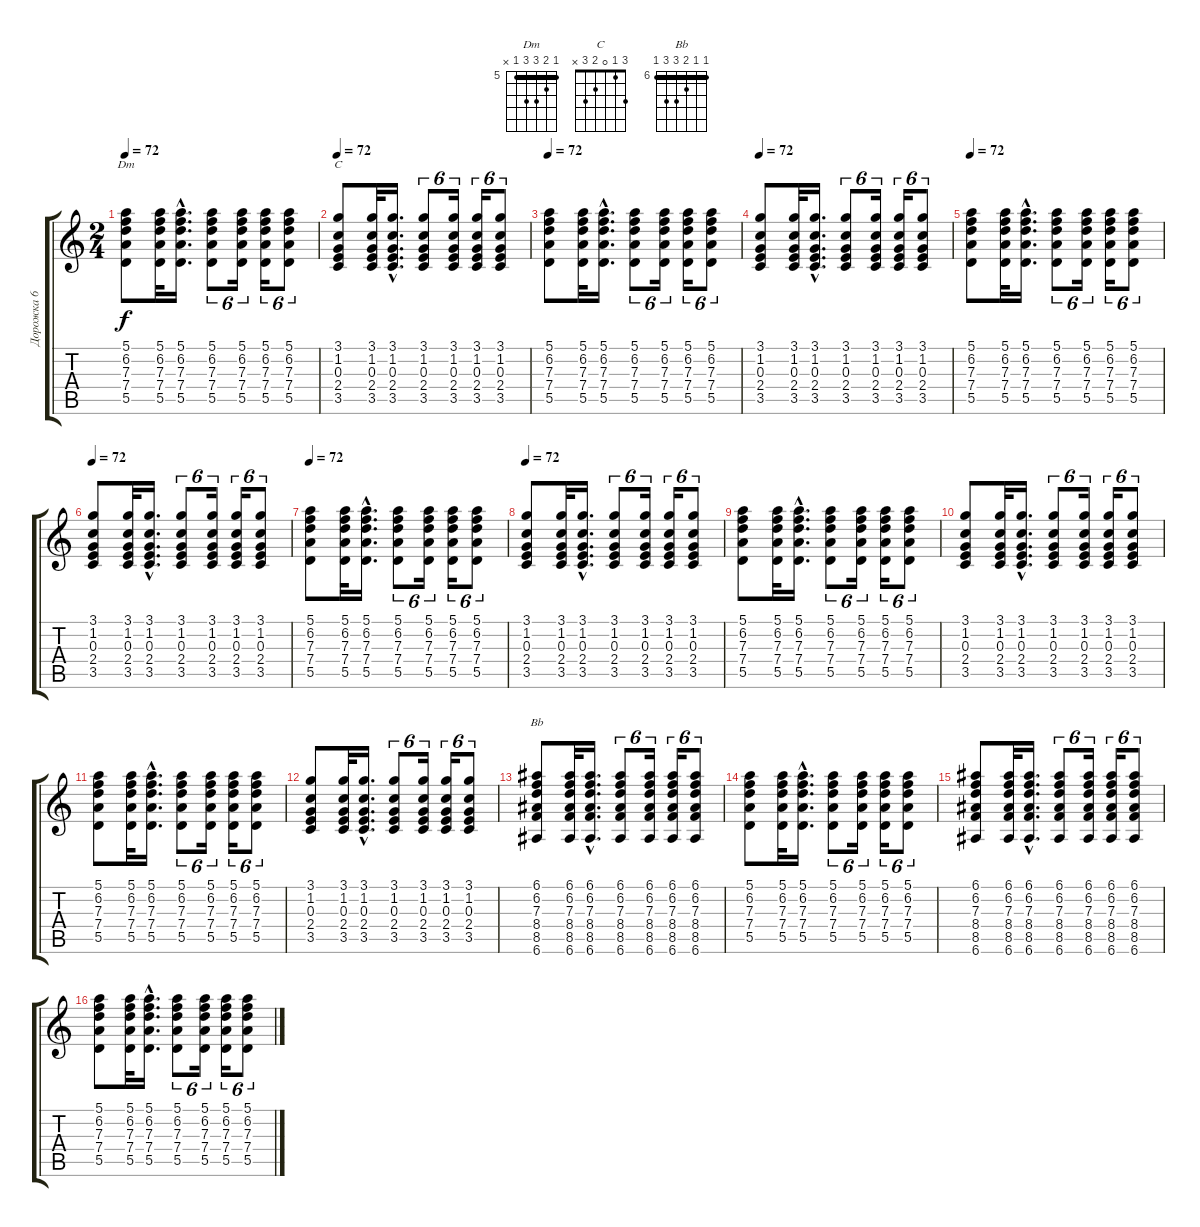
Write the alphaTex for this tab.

\track ("Дорожка 6" "Дорожка 6") {instrument acousticguitarnylon}
\staff {score tabs}
\tuning (E4 B3 G3 D3 A2 E2) {hide}
\chord ("Dm" 5 6 7 7 5 x) {firstfret 5 barre 5}
\chord ("C" 3 1 0 2 3 x)
\chord ("Bb" 6 6 7 8 8 6) {firstfret 6 barre 6}
\ts (2 4)
\tempo 72
\clef g2
\ks c
(5.1 6.2 7.3 7.4 5.5).8{ch "Dm" dy f} (5.1 6.2 7.3 7.4 5.5).32 (5.1{hac} 6.2{hac} 7.3{hac} 7.4{hac} 5.5{hac}).16{d} (5.1 6.2 7.3 7.4 5.5).8{tu (6 4)} (5.1 6.2 7.3 7.4 5.5).16{tu (6 4)} (5.1 6.2 7.3 7.4 5.5).16{tu (6 4)} (5.1 6.2 7.3 7.4 5.5).8{tu (6 4)} |
\tempo 72
(3.1 1.2 0.3 2.4 3.5).8{ch "C"} (3.1 1.2 0.3 2.4 3.5).32 (3.1{hac} 1.2{hac} 0.3{hac} 2.4{hac} 3.5{hac}).16{d} (3.1 1.2 0.3 2.4 3.5).8{tu (6 4)} (3.1 1.2 0.3 2.4 3.5).16{tu (6 4)} (3.1 1.2 0.3 2.4 3.5).16{tu (6 4)} (3.1 1.2 0.3 2.4 3.5).8{tu (6 4)} |
\tempo 72
(5.1 6.2 7.3 7.4 5.5).8 (5.1 6.2 7.3 7.4 5.5).32 (5.1{hac} 6.2{hac} 7.3{hac} 7.4{hac} 5.5{hac}).16{d} (5.1 6.2 7.3 7.4 5.5).8{tu (6 4)} (5.1 6.2 7.3 7.4 5.5).16{tu (6 4)} (5.1 6.2 7.3 7.4 5.5).16{tu (6 4)} (5.1 6.2 7.3 7.4 5.5).8{tu (6 4)} |
\tempo 72
(3.1 1.2 0.3 2.4 3.5).8 (3.1 1.2 0.3 2.4 3.5).32 (3.1{hac} 1.2{hac} 0.3{hac} 2.4{hac} 3.5{hac}).16{d} (3.1 1.2 0.3 2.4 3.5).8{tu (6 4)} (3.1 1.2 0.3 2.4 3.5).16{tu (6 4)} (3.1 1.2 0.3 2.4 3.5).16{tu (6 4)} (3.1 1.2 0.3 2.4 3.5).8{tu (6 4)} |
\tempo 72
(5.1 6.2 7.3 7.4 5.5).8 (5.1 6.2 7.3 7.4 5.5).32 (5.1{hac} 6.2{hac} 7.3{hac} 7.4{hac} 5.5{hac}).16{d} (5.1 6.2 7.3 7.4 5.5).8{tu (6 4)} (5.1 6.2 7.3 7.4 5.5).16{tu (6 4)} (5.1 6.2 7.3 7.4 5.5).16{tu (6 4)} (5.1 6.2 7.3 7.4 5.5).8{tu (6 4)} |
\tempo 72
(3.1 1.2 0.3 2.4 3.5).8 (3.1 1.2 0.3 2.4 3.5).32 (3.1{hac} 1.2{hac} 0.3{hac} 2.4{hac} 3.5{hac}).16{d} (3.1 1.2 0.3 2.4 3.5).8{tu (6 4)} (3.1 1.2 0.3 2.4 3.5).16{tu (6 4)} (3.1 1.2 0.3 2.4 3.5).16{tu (6 4)} (3.1 1.2 0.3 2.4 3.5).8{tu (6 4)} |
\tempo 72
(5.1 6.2 7.3 7.4 5.5).8 (5.1 6.2 7.3 7.4 5.5).32 (5.1{hac} 6.2{hac} 7.3{hac} 7.4{hac} 5.5{hac}).16{d} (5.1 6.2 7.3 7.4 5.5).8{tu (6 4)} (5.1 6.2 7.3 7.4 5.5).16{tu (6 4)} (5.1 6.2 7.3 7.4 5.5).16{tu (6 4)} (5.1 6.2 7.3 7.4 5.5).8{tu (6 4)} |
\tempo 72
(3.1 1.2 0.3 2.4 3.5).8 (3.1 1.2 0.3 2.4 3.5).32 (3.1{hac} 1.2{hac} 0.3{hac} 2.4{hac} 3.5{hac}).16{d} (3.1 1.2 0.3 2.4 3.5).8{tu (6 4)} (3.1 1.2 0.3 2.4 3.5).16{tu (6 4)} (3.1 1.2 0.3 2.4 3.5).16{tu (6 4)} (3.1 1.2 0.3 2.4 3.5).8{tu (6 4)} |
(5.1 6.2 7.3 7.4 5.5).8 (5.1 6.2 7.3 7.4 5.5).32 (5.1{hac} 6.2{hac} 7.3{hac} 7.4{hac} 5.5{hac}).16{d} (5.1 6.2 7.3 7.4 5.5).8{tu (6 4)} (5.1 6.2 7.3 7.4 5.5).16{tu (6 4)} (5.1 6.2 7.3 7.4 5.5).16{tu (6 4)} (5.1 6.2 7.3 7.4 5.5).8{tu (6 4)} |
(3.1 1.2 0.3 2.4 3.5).8 (3.1 1.2 0.3 2.4 3.5).32 (3.1{hac} 1.2{hac} 0.3{hac} 2.4{hac} 3.5{hac}).16{d} (3.1 1.2 0.3 2.4 3.5).8{tu (6 4)} (3.1 1.2 0.3 2.4 3.5).16{tu (6 4)} (3.1 1.2 0.3 2.4 3.5).16{tu (6 4)} (3.1 1.2 0.3 2.4 3.5).8{tu (6 4)} |
(5.1 6.2 7.3 7.4 5.5).8 (5.1 6.2 7.3 7.4 5.5).32 (5.1{hac} 6.2{hac} 7.3{hac} 7.4{hac} 5.5{hac}).16{d} (5.1 6.2 7.3 7.4 5.5).8{tu (6 4)} (5.1 6.2 7.3 7.4 5.5).16{tu (6 4)} (5.1 6.2 7.3 7.4 5.5).16{tu (6 4)} (5.1 6.2 7.3 7.4 5.5).8{tu (6 4)} |
(3.1 1.2 0.3 2.4 3.5).8 (3.1 1.2 0.3 2.4 3.5).32 (3.1{hac} 1.2{hac} 0.3{hac} 2.4{hac} 3.5{hac}).16{d} (3.1 1.2 0.3 2.4 3.5).8{tu (6 4)} (3.1 1.2 0.3 2.4 3.5).16{tu (6 4)} (3.1 1.2 0.3 2.4 3.5).16{tu (6 4)} (3.1 1.2 0.3 2.4 3.5).8{tu (6 4)} |
(6.1 6.2 7.3 8.4 8.5 6.6).8{ch "Bb"} (6.1 6.2 7.3 8.4 8.5 6.6).32 (6.1{hac} 6.2{hac} 7.3{hac} 8.4{hac} 8.5{hac} 6.6{hac}).16{d} (6.1 6.2 7.3 8.4 8.5 6.6).8{tu (6 4)} (6.1 6.2 7.3 8.4 8.5 6.6).16{tu (6 4)} (6.1 6.2 7.3 8.4 8.5 6.6).16{tu (6 4)} (6.1 6.2 7.3 8.4 8.5 6.6).8{tu (6 4)} |
(5.1 6.2 7.3 7.4 5.5).8 (5.1 6.2 7.3 7.4 5.5).32 (5.1{hac} 6.2{hac} 7.3{hac} 7.4{hac} 5.5{hac}).16{d} (5.1 6.2 7.3 7.4 5.5).8{tu (6 4)} (5.1 6.2 7.3 7.4 5.5).16{tu (6 4)} (5.1 6.2 7.3 7.4 5.5).16{tu (6 4)} (5.1 6.2 7.3 7.4 5.5).8{tu (6 4)} |
(6.1 6.2 7.3 8.4 8.5 6.6).8 (6.1 6.2 7.3 8.4 8.5 6.6).32 (6.1{hac} 6.2{hac} 7.3{hac} 8.4{hac} 8.5{hac} 6.6{hac}).16{d} (6.1 6.2 7.3 8.4 8.5 6.6).8{tu (6 4)} (6.1 6.2 7.3 8.4 8.5 6.6).16{tu (6 4)} (6.1 6.2 7.3 8.4 8.5 6.6).16{tu (6 4)} (6.1 6.2 7.3 8.4 8.5 6.6).8{tu (6 4)} |
(5.1 6.2 7.3 7.4 5.5).8 (5.1 6.2 7.3 7.4 5.5).32 (5.1{hac} 6.2{hac} 7.3{hac} 7.4{hac} 5.5{hac}).16{d} (5.1 6.2 7.3 7.4 5.5).8{tu (6 4)} (5.1 6.2 7.3 7.4 5.5).16{tu (6 4)} (5.1 6.2 7.3 7.4 5.5).16{tu (6 4)} (5.1 6.2 7.3 7.4 5.5).8{tu (6 4)}
